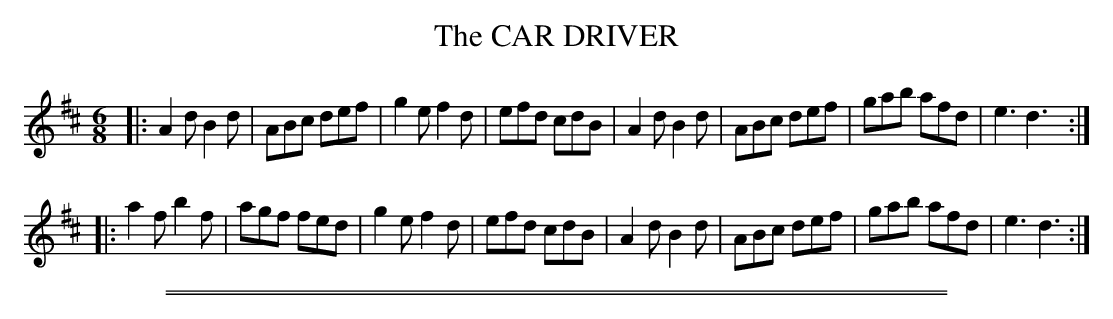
X:1
T: The CAR DRIVER
M: 6/8
L: 1/8
K: D
|:\
A2d B2d | ABc def | g2e f2d | efd cdB |\
A2d B2d | ABc def | gab afd | e3 d3 :|
|:\
a2f b2f | agf fed | g2e f2d | efd cdB |\
A2d B2d | ABc def | gab afd | e3 d3 :|
